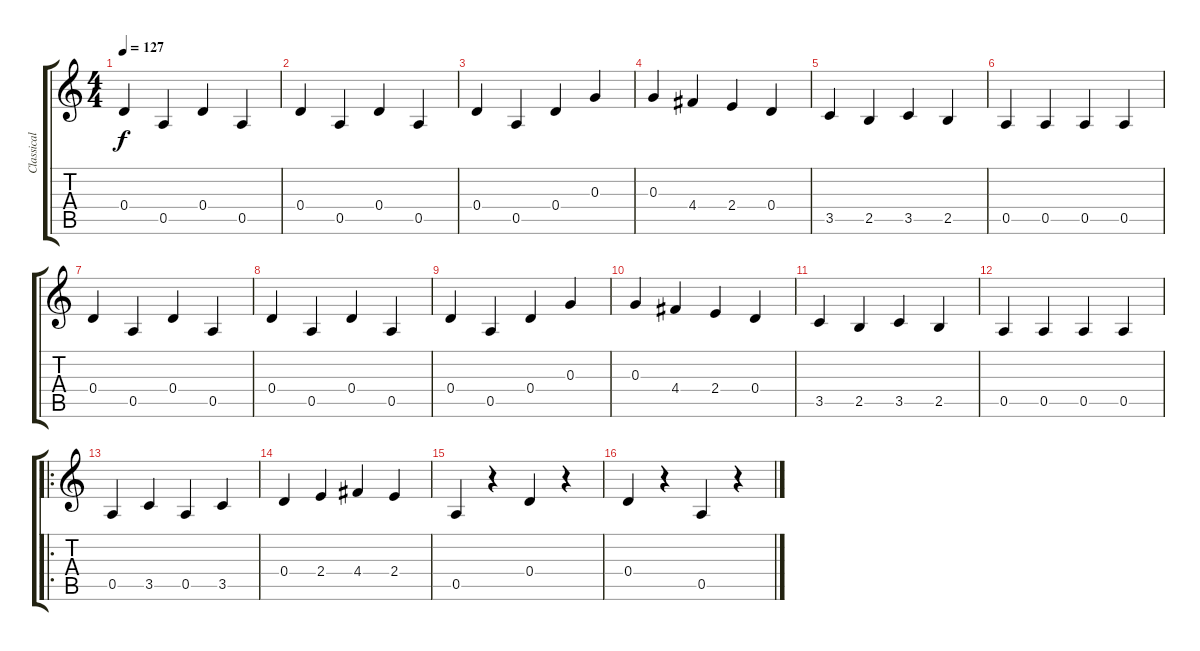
\track ("Classical guitar" "Classical ") {instrument acousticguitarnylon}
\staff {score tabs}
\tuning (E4 B3 G3 D3 A2 E2) {hide}
\ts (4 4)
\tempo 127
\clef g2
\ks c
0.4.4{dy f instrument acousticguitarnylon} 0.5.4 0.4.4 0.5.4 |
0.4.4 0.5.4 0.4.4 0.5.4 |
0.4.4 0.5.4 0.4.4 0.3.4 |
0.3.4 4.4.4 2.4.4 0.4.4 |
3.5.4 2.5.4 3.5.4 2.5.4 |
0.5.4 0.5.4 0.5.4 0.5.4 |
0.4.4 0.5.4 0.4.4 0.5.4 |
0.4.4 0.5.4 0.4.4 0.5.4 |
0.4.4 0.5.4 0.4.4 0.3.4 |
0.3.4 4.4.4 2.4.4 0.4.4 |
3.5.4 2.5.4 3.5.4 2.5.4 |
0.5.4 0.5.4 0.5.4 0.5.4 |
\ro
0.5.4 3.5.4 0.5.4 3.5.4 |
0.4.4 2.4.4 4.4.4 2.4.4 |
0.5.4 r.4 0.4.4 r.4 |
0.4.4 r.4 0.5.4 r.4
